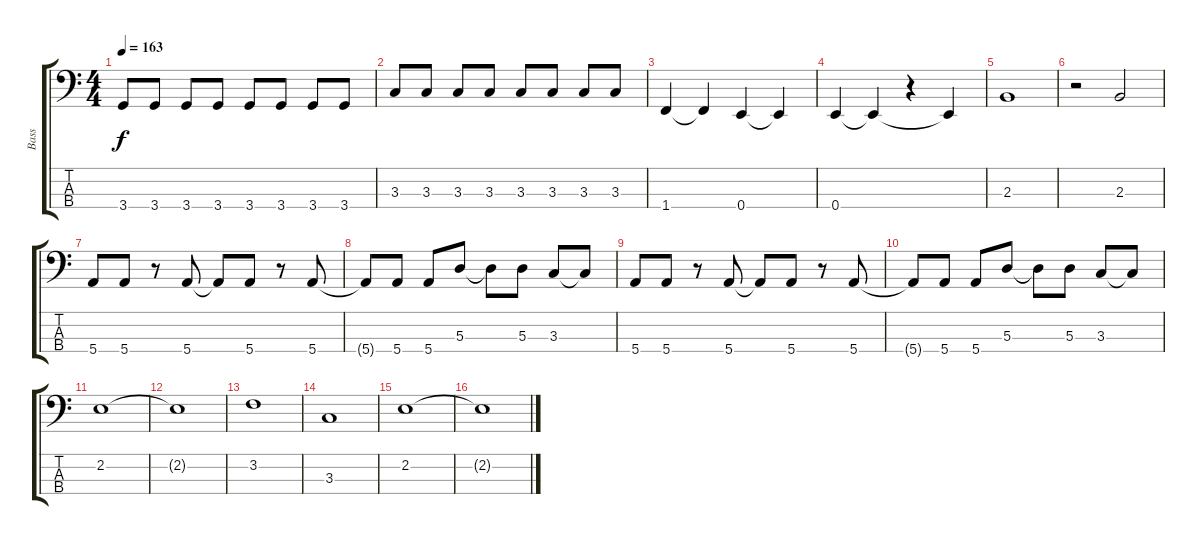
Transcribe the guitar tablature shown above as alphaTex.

\track ("Bass" "Bass") {instrument electricbassfinger}
\staff {score tabs}
\tuning (G2 D2 A1 E1) {hide}
\ts (4 4)
\tempo 163
\clef f4
\ks c
3.4.8{dy f} 3.4.8 3.4.8 3.4.8 3.4.8 3.4.8 3.4.8 3.4.8 |
3.3.8 3.3.8 3.3.8 3.3.8 3.3.8 3.3.8 3.3.8 3.3.8 |
1.4.4 1.4{t}.4 0.4.4 0.4{t}.4 |
0.4.4 0.4{t}.4 r.4 0.4{t}.4 |
2.3.1 |
r.2 2.3.2 |
5.4.8 5.4.8 r.8 5.4.8 5.4{t}.8 5.4.8 r.8 5.4.8 |
5.4{t}.8 5.4.8 5.4.8 5.3.8 5.3{t}.8 5.3.8 3.3.8 3.3{t}.8 |
5.4.8 5.4.8 r.8 5.4.8 5.4{t}.8 5.4.8 r.8 5.4.8 |
5.4{t}.8 5.4.8 5.4.8 5.3.8 5.3{t}.8 5.3.8 3.3.8 3.3{t}.8 |
2.2.1 |
2.2{t}.1 |
3.2.1 |
3.3.1 |
2.2.1 |
2.2{t}.1
